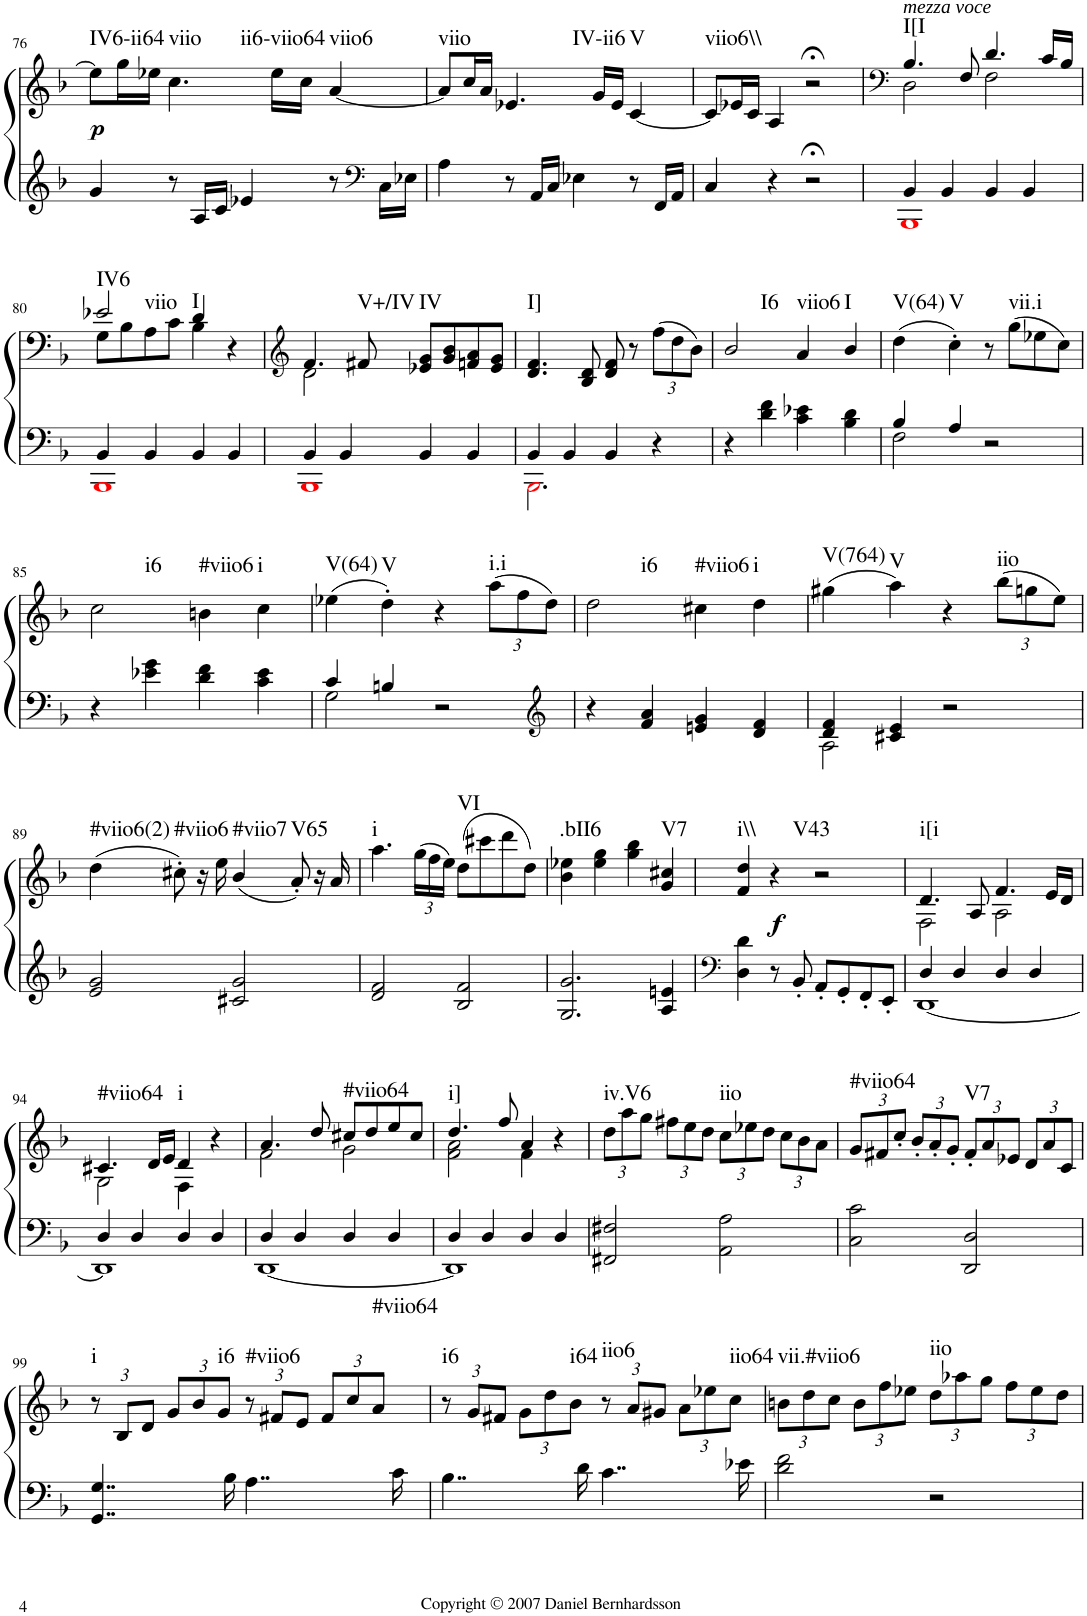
**kern	**kern	**dynam	**harte
*part1	*part1	*part1	*part1
*staff2	*staff1	*staff1/2	*
*I"Piano	*	*	*
*I'Pno.	*	*	*
!!LO:PB:g=z
*clefG2	*clefG2	*	*
*k[b-]	*k[b-]	*	*
*F:	*F:	*	*
*M4/4	*M4/4	*	*
*met(c)	*met(c)	*	*
=76	=76	=76	=76
!	!	!LO:DY:b	!LO:H:kt=IV6-ii64
4g/	8ee-\L]	p	N
.	16gg\L	.	.
.	16ee-X\JJ	.	.
!	!	!	!LO:H:n=1:kt=viio
!	!	!	!LO:H:n=2:kt=ii6-viio64
8r	4.cc\	.	N N
16A/LL	.	.	.
16c/JJ	.	.	.
4e-X/	.	.	.
.	16ee-\LL	.	.
.	16cc\JJ	.	.
!	!	!	!LO:H:kt=viio6
8r	[4a/	.	N
*clefF4	*	*	*
16C\LL	.	.	.
16E-X\JJ	.	.	.
=77	=77	=77	=77
!	!	!	!LO:H:kt=viio
4A\	8a/L]	.	N
.	16cc/L	.	.
.	16a/JJ	.	.
!	!	!	!LO:H:kt=IV-ii6
8r	4.e-X/	.	N
16AA/LL	.	.	.
16C/JJ	.	.	.
4E-X\	.	.	.
.	16g/LL	.	.
.	16e-/JJ	.	.
!	!	!	!LO:H:kt=V
8r	[4c/	.	N
16FF/LL	.	.	.
16AA/JJ	.	.	.
=78	=78	=78	=78
!	!	!	!LO:H:kt=viio6\\
4C/	8c/L]	.	N
.	16e-X/L	.	.
.	16c/JJ	.	.
4r	4A/	.	.
2r;<	2r;<	.	.
=79	=79	=79	=79
*	*clefF4	*	*
*^	*^	*	*
!	!	!LO:TX:a:i:t=mezza voce	!	!	!LO:H:kt=I[I
4BB-/	1BBB-i	4.B-/	2D\	.	N
4BB-/	.	.	.	.	.
.	.	8F/	.	.	.
4BB-/	.	4.d/	2F\	.	.
4BB-/	.	.	.	.	.
.	.	16c/LL	.	.	.
.	.	16B-/JJ	.	.	.
!!LO:LB:g=z	!!
=80	=80	=80	=80	=80	=80
!	!	!	!	!	!LO:H:n=1:kt=IV6
!	!	!	!	!	!LO:H:n=2:kt=viio
4BB-/	1BBB-i	2e-X/	8G\L	.	N N
.	.	.	8B-\	.	.
4BB-/	.	.	8A\	.	.
.	.	.	8c\J	.	.
!	!	!	!	!	!LO:H:kt=I
4BB-/	.	4d/	4B-\	.	N
4BB-/	.	4r	4ryy	.	.
=81	=81	=81	=81	=81	=81
*	*	*clefG2	*	*	*
4BB-/	1BBB-i	4.f/	2d\	.	.
4BB-/	.	.	.	.	.
!	!	!	!	!	!LO:H:kt=V+/IV
.	.	8f#X/	.	.	N
!	!	!	!	!	!LO:H:kt=IV
4BB-/	.	8e-X/ 8g/L	2ryy	.	N
.	.	8g/ 8b-/	.	.	.
4BB-/	.	8fn/ 8a/	.	.	.
.	.	8e-/ 8g/J	.	.	.
*	*	*v	*v	*	*
=82	=82	=82	=82	=82
!	!	!	!	!LO:H:kt=I]
4BB-/	2.BBB-i\	4.d/ 4.f/	.	N
4BB-/	.	.	.	.
.	.	8B-/ 8d/	.	.
4BB-/	.	8d/ 8f/	.	.
.	.	8r	.	.
*	*	*Xbrackettup	*	*
4r	4ryy	(12ff\L	.	.
.	.	12dd\	.	.
.	.	12b-\J)	.	.
*v	*v	*	*	*
=83	=83	=83	=83
!	!	!	!LO:H:kt=I6
4r	2b-/	.	N
4d\ 4f\	.	.	.
!	!	!	!LO:H:kt=viio6
4c\ 4e-X\	4a/	.	N
!	!	!	!LO:H:kt=I
4B-\ 4d\	4b-/	.	N
=84	=84	=84	=84
*^	*	*	*
!	!	!	!	!LO:H:kt=V(64)
4B-/	2F\	(4dd\	.	N
!	!	!	!	!LO:H:kt=V
4A/	.	4cc'\)	.	N
2r	2ryy	8r	.	.
!	!	!	!	!LO:H:kt=vii.i
.	.	(8gg\L	.	N
.	.	8ee-X\	.	.
.	.	8cc\J)	.	.
*v	*v	*	*	*
!!LO:LB:g=z
=85	=85	=85	=85
!	!	!	!LO:H:kt=i6
4r	2cc\	.	N
4e-X\ 4g\	.	.	.
!	!	!	!LO:H:kt=#viio6
4d\ 4f\	4bn\	.	N
!	!	!	!LO:H:kt=i
4c\ 4e-\	4cc\	.	N
=86	=86	=86	=86
*^	*	*	*
!	!	!	!	!LO:H:kt=V(64)
4c/	2G\	(4ee-X\	.	N
!	!	!	!	!LO:H:kt=V
4Bn/	.	4dd'\)	.	N
2r	2ryy	4r	.	.
!	!	!	!	!LO:H:kt=i.i
.	.	(12aa\L	.	N
.	.	12ff\	.	.
*clefG2	*	*	*	*
.	.	12dd\J)	.	.
*v	*v	*	*	*
=87	=87	=87	=87
!	!	!	!LO:H:kt=i6
4r	2dd\	.	N
4f/ 4a/	.	.	.
!	!	!	!LO:H:kt=#viio6
4en/ 4g/	4cc#X\	.	N
!	!	!	!LO:H:kt=i
4d/ 4f/	4dd\	.	N
=88	=88	=88	=88
*^	*	*	*
!	!	!	!	!LO:H:kt=V(764)
4d/ 4f/	2A\	(4gg#X\	.	N
!	!	!	!	!LO:H:kt=V
4c#X/ 4e/	.	4aa\)	.	N
2r	2ryy	4r	.	.
!	!	!	!	!LO:H:kt=iio
.	.	(12bb-\L	.	N
.	.	12ggn\	.	.
.	.	12ee\J)	.	.
*v	*v	*	*	*
!!LO:LB:g=z
=89	=89	=89	=89
!	!	!	!LO:H:kt=#viio6(2)
2e/ 2g/	(4dd\	.	N
!	!	!	!LO:H:kt=#viio6
.	8cc#X'\)	.	N
.	16r	.	.
.	16ee\	.	.
!	!	!	!LO:H:kt=#viio7
2c#X/ 2g/	(4b-/	.	N
!	!	!	!LO:H:kt=V65
.	8a'/)	.	N
.	16r	.	.
.	16a/	.	.
=90	=90	=90	=90
!	!	!	!LO:H:kt=i
2d/ 2f/	4.aa\	.	N
.	(24gg\LL	.	.
.	24ff\	.	.
.	24ee\JJ)	.	.
!	!	!	!LO:H:kt=VI
2B-/ 2f/	(8dd\L	.	N
.	8ccc#X\	.	.
.	8ddd\	.	.
.	8dd\J)	.	.
=91	=91	=91	=91
!	!	!	!LO:H:kt=.bII6
2.G/ 2.g/	4b-\ 4ee-X\	.	N
.	4ee-\ 4gg\	.	.
.	4gg\ 4bb-\	.	.
!	!	!	!LO:H:kt=V7
4A/ 4en/	4g/ 4cc#X/	.	N
=92	=92	=92	=92
*clefF4	*	*	*
!	!	!	!LO:H:kt=i\\
4D\ 4d\	4f/ 4dd/	.	N
!	!	!LO:DY:b	!LO:H:kt=V43
8r	4r	f	N
8BB-'/	.	.	.
8AA'/L	2r	.	.
8GG'/	.	.	.
8FF'/	.	.	.
8EE'/J	.	.	.
=93	=93	=93	=93
*^	*^	*	*
!	!	!	!	!	!LO:H:kt=i[i
4D/	[1DD	4.d/	2F\	.	N
4D/	.	.	.	.	.
.	.	8A/	.	.	.
4D/	.	4.f/	2A\	.	.
4D/	.	.	.	.	.
.	.	16e/LL	.	.	.
.	.	16d/JJ	.	.	.
!!LO:LB:g=z	!!
=94	=94	=94	=94	=94	=94
!	!	!	!	!	!LO:H:kt=#viio64
4D/	1DD]	4.c#X/	2G\	.	N
4D/	.	.	.	.	.
.	.	16d/LL	.	.	.
.	.	16e/JJ	.	.	.
!	!	!	!	!	!LO:H:kt=i
4D/	.	4d/	4F\	.	N
4D/	.	4r	4ryy	.	.
=95	=95	=95	=95	=95	=95
4D/	[1DD	4.a/	2f\	.	.
4D/	.	.	.	.	.
.	.	8dd/	.	.	.
!	!	!	!	!	!LO:H:kt=#viio64
4D/	.	8cc#X/L	2g\	.	N
.	.	8dd/	.	.	.
4D/	.	8ee/	.	.	.
.	.	8cc#/J	.	.	.
=96	=96	=96	=96	=96	=96
!	!	!	!	!	!LO:H:kt=i]
4D/	1DD]	4.dd/	2f\ 2a\	.	N
4D/	.	.	.	.	.
.	.	8ff/	.	.	.
4D/	.	4a/	4f\	.	.
4D/	.	4r	4ryy	.	.
*v	*v	*	*	*	*
=97	=97	=97	=97	=97
!	!	!	!	!LO:H:kt=iv.V6
*	*v	*v	*	*
2FF#X/ 2F#X/	12dd\L	.	N
.	12aa\	.	.
.	12gg\J	.	.
.	12ff#X\L	.	.
.	12ee\	.	.
.	12dd\J	.	.
!	!	!	!LO:H:kt=iio
2AA\ 2A\	12cc\L	.	N
.	12ee-X\	.	.
.	12dd\J	.	.
.	12cc\L	.	.
.	12b-\	.	.
.	12a\J	.	.
=98	=98	=98	=98
!	!	!	!LO:H:kt=#viio64
2C\ 2c\	12g/L	.	N
.	12f#X/	.	.
.	12cc'/J	.	.
.	12b-'/L	.	.
.	12a'/	.	.
.	12g'/J	.	.
!	!	!	!LO:H:kt=V7
2DD/ 2D/	12f#'/L	.	N
.	12a/	.	.
.	12e-X/J	.	.
.	12d/L	.	.
.	12a/	.	.
.	12c/J	.	.
!!LO:LB:g=z
=99	=99	=99	=99
!	!	!	!LO:H:kt=i
4..GG/ 4..G/	12r	.	N
.	12B-/L	.	.
.	12d/J	.	.
.	12g/L	.	.
.	12b-/	.	.
!	!	!	!LO:H:kt=i6
.	12g/J	.	N
16B-\	.	.	.
!	!	!	!LO:H:kt=#viio6
4..A\	12r	.	N
.	12f#X/L	.	.
.	12e/J	.	.
.	12f#/L	.	.
.	12cc/	.	.
!	!	!	!LO:H:kt=#viio64
.	12a/J	.	N
16c\	.	.	.
=100	=100	=100	=100
!	!	!	!LO:H:kt=i6
4..B-\	12r	.	N
.	12g/L	.	.
.	12f#X/J	.	.
.	12g\L	.	.
.	12dd\	.	.
!	!	!	!LO:H:kt=i64
.	12b-\J	.	N
16d\	.	.	.
!	!	!	!LO:H:kt=iio6
4..c\	12r	.	N
.	12a/L	.	.
.	12g#X/J	.	.
.	12a\L	.	.
.	12ee-X\	.	.
!	!	!	!LO:H:kt=iio64
.	12cc\J	.	N
16e-X\	.	.	.
=101	=101	=101	=101
!	!	!	!LO:H:kt=vii.#viio6
2d\ 2f\	12bn\L	.	N
.	12dd\	.	.
.	12cc\J	.	.
.	12b\L	.	.
.	12ff\	.	.
.	12ee-X\J	.	.
!	!	!	!LO:H:kt=iio
2r	12dd\L	.	N
.	12aa-X\	.	.
.	12gg\J	.	.
.	12ff\L	.	.
.	12ee-\	.	.
.	12dd\J	.	.
=	=	=	=
*-	*-	*-	*-
